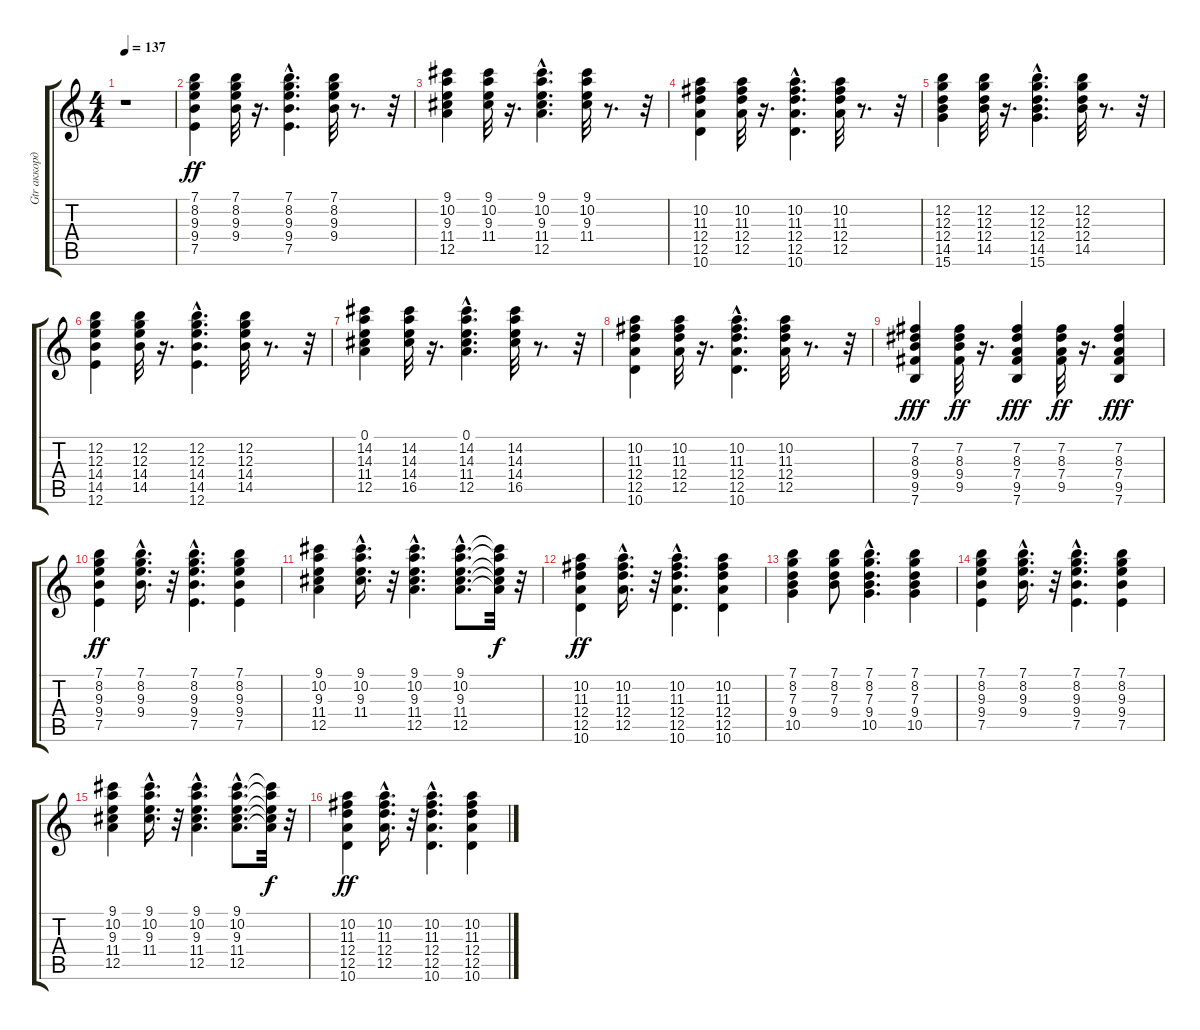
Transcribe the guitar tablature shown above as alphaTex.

\track ("Gtr аккорды" "Gtr аккорд") {instrument acousticguitarsteel}
\staff {score tabs}
\tuning (E4 B3 G3 D3 A2 E2) {hide}
\ts (4 4)
\tempo 137
\clef g2
\ks c
r.1{dy ff instrument acousticguitarsteel} |
(7.1 8.2 9.3 9.4 7.5).4 (7.1 8.2 9.3 9.4).32 r.16{d} (7.1{hac} 8.2{hac} 9.3{hac} 9.4{hac} 7.5{hac}).4{d} (7.1 8.2 9.3 9.4).32 r.8{d} r.32 |
(9.1 10.2 9.3 11.4 12.5).4 (9.1 10.2 9.3 11.4).32 r.16{d} (9.1{hac} 10.2{hac} 9.3{hac} 11.4{hac} 12.5{hac}).4{d} (9.1 10.2 9.3 11.4).32 r.8{d} r.32 |
(10.2 11.3 12.4 12.5 10.6).4 (10.2 11.3 12.4 12.5).32 r.16{d} (10.2{hac} 11.3{hac} 12.4{hac} 12.5{hac} 10.6{hac}).4{d} (10.2 11.3 12.4 12.5).32 r.8{d} r.32 |
(12.2 12.3 12.4 14.5 15.6).4 (12.2 12.3 12.4 14.5).32 r.16{d} (12.2{hac} 12.3{hac} 12.4{hac} 14.5{hac} 15.6{hac}).4{d} (12.2 12.3 12.4 14.5).32 r.8{d} r.32 |
(12.2 12.3 14.4 14.5 12.6).4 (12.2 12.3 14.4 14.5).32 r.16{d} (12.2{hac} 12.3{hac} 14.4{hac} 14.5{hac} 12.6{hac}).4{d} (12.2 12.3 14.4 14.5).32 r.8{d} r.32 |
(0.1 14.2 14.3 11.4 12.5).4 (14.2 14.3 14.4 16.5).32 r.16{d} (0.1{hac} 14.2{hac} 14.3{hac} 11.4{hac} 12.5{hac}).4{d} (14.2 14.3 14.4 16.5).32 r.8{d} r.32 |
(10.2 11.3 12.4 12.5 10.6).4 (10.2 11.3 12.4 12.5).32 r.16{d} (10.2{hac} 11.3{hac} 12.4{hac} 12.5{hac} 10.6{hac}).4{d} (10.2 11.3 12.4 12.5).32 r.8{d} r.32 |
(7.2 8.3 9.4 9.5 7.6).4{dy fff} (7.2 8.3 9.4 9.5).32{dy ff} r.16{d} (7.2 8.3 7.4 9.5 7.6).4{dy fff} (7.2 8.3 7.4 9.5).32{dy ff} r.16{d} (7.2 8.3 7.4 9.5 7.6).4{dy fff} |
(7.1 8.2 9.3 9.4 7.5).4{dy ff} (7.1{hac} 8.2{hac} 9.3{hac} 9.4{hac}).16{d} r.32 (7.1{hac} 8.2{hac} 9.3{hac} 9.4{hac} 7.5{hac}).4{d} (7.1 8.2 9.3 9.4 7.5).4 |
(9.1 10.2 9.3 11.4 12.5).4 (9.1{hac} 10.2{hac} 9.3{hac} 11.4{hac}).16{d} r.32 (9.1{hac} 10.2{hac} 9.3{hac} 11.4{hac} 12.5{hac}).4{d} (9.1{hac} 10.2{hac} 9.3{hac} 11.4{hac} 12.5{hac}).8{d} (9.1{t} 10.2{t} 9.3{t} 11.4{t} 12.5{t}).32{dy f} r.32 |
(10.2 11.3 12.4 12.5 10.6).4{dy ff} (10.2{hac} 11.3{hac} 12.4{hac} 12.5{hac}).16{d} r.32 (10.2{hac} 11.3{hac} 12.4{hac} 12.5{hac} 10.6{hac}).4{d} (10.2 11.3 12.4 12.5 10.6).4 |
(7.1 8.2 7.3 9.4 10.5).4 (7.1 8.2 7.3 9.4).8 (7.1{hac} 8.2{hac} 7.3{hac} 9.4{hac} 10.5{hac}).4{d} (7.1 8.2 7.3 9.4 10.5).4 |
(7.1 8.2 9.3 9.4 7.5).4 (7.1{hac} 8.2{hac} 9.3{hac} 9.4{hac}).16{d} r.32 (7.1{hac} 8.2{hac} 9.3{hac} 9.4{hac} 7.5{hac}).4{d} (7.1 8.2 9.3 9.4 7.5).4 |
(9.1 10.2 9.3 11.4 12.5).4 (9.1{hac} 10.2{hac} 9.3{hac} 11.4{hac}).16{d} r.32 (9.1{hac} 10.2{hac} 9.3{hac} 11.4{hac} 12.5{hac}).4{d} (9.1{hac} 10.2{hac} 9.3{hac} 11.4{hac} 12.5{hac}).8{d} (9.1{t} 10.2{t} 9.3{t} 11.4{t} 12.5{t}).32{dy f} r.32 |
(10.2 11.3 12.4 12.5 10.6).4{dy ff} (10.2{hac} 11.3{hac} 12.4{hac} 12.5{hac}).16{d} r.32 (10.2{hac} 11.3{hac} 12.4{hac} 12.5{hac} 10.6{hac}).4{d} (10.2 11.3 12.4 12.5 10.6).4
